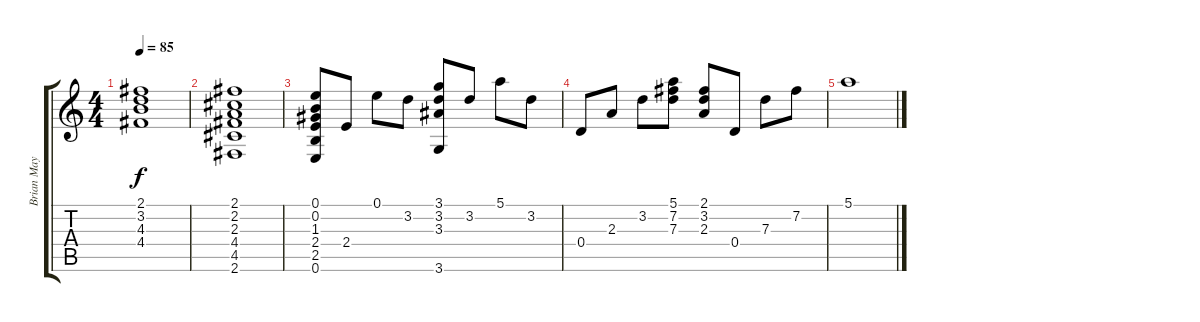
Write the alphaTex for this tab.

\track ("Brian May" "Brian May") {instrument acousticguitarsteel}
\staff {score tabs}
\tuning (E4 B3 G3 D3 A2 E2) {hide}
\ts (4 4)
\tempo 85
\clef g2
\ks c
(2.1 3.2 4.3 4.4).1{dy f} |
(2.1 2.2 2.3 4.4 4.5 2.6).1 |
(0.1 0.2 1.3 2.4 2.5 0.6).8 2.4.8 0.1.8 3.2.8 (3.1 3.2 3.3 3.6).8 3.2.8 5.1.8 3.2.8 |
0.4.8 2.3.8 3.2.8 (5.1 7.2 7.3).8 (2.1 3.2 2.3).8 0.4.8 7.3.8 7.2.8 |
5.1.1
